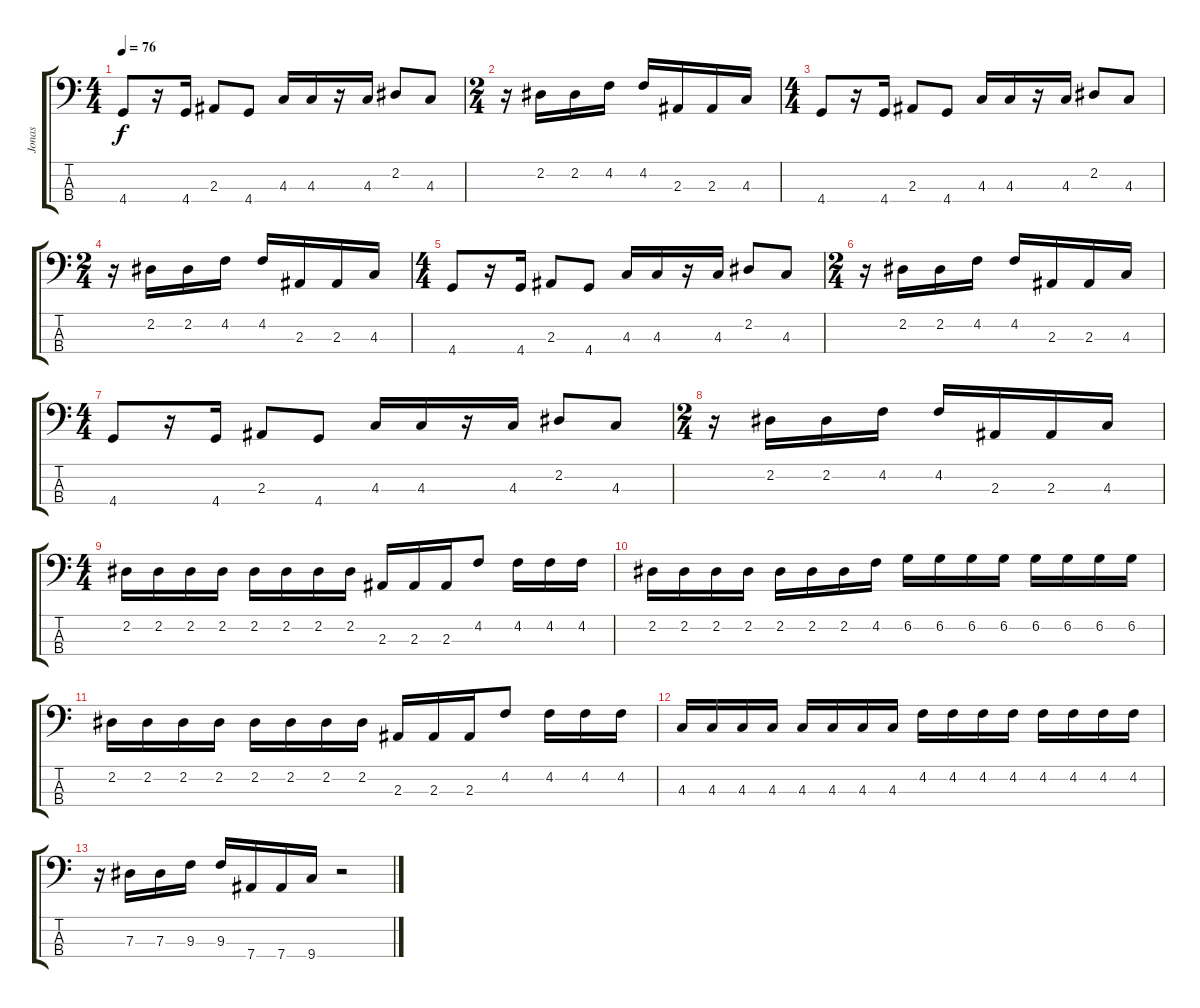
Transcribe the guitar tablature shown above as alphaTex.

\track ("Jonas" "Jonas") {instrument slapbass2}
\staff {score tabs}
\tuning (Gb2 Db2 Ab1 Eb1) {hide}
\ts (4 4)
\tempo 76
\clef f4
\ks c
4.4.8{dy f} r.16 4.4.16 2.3.8 4.4.8 4.3.16 4.3.16 r.16 4.3.16 2.2.8 4.3.8 |
\ts (2 4)
r.16 2.2.16 2.2.16 4.2.16 4.2.16 2.3.16 2.3.16 4.3.16 |
\ts (4 4)
4.4.8 r.16 4.4.16 2.3.8 4.4.8 4.3.16 4.3.16 r.16 4.3.16 2.2.8 4.3.8 |
\ts (2 4)
r.16 2.2.16 2.2.16 4.2.16 4.2.16 2.3.16 2.3.16 4.3.16 |
\ts (4 4)
4.4.8 r.16 4.4.16 2.3.8 4.4.8 4.3.16 4.3.16 r.16 4.3.16 2.2.8 4.3.8 |
\ts (2 4)
r.16 2.2.16 2.2.16 4.2.16 4.2.16 2.3.16 2.3.16 4.3.16 |
\ts (4 4)
4.4.8 r.16 4.4.16 2.3.8 4.4.8 4.3.16 4.3.16 r.16 4.3.16 2.2.8 4.3.8 |
\ts (2 4)
r.16 2.2.16 2.2.16 4.2.16 4.2.16 2.3.16 2.3.16 4.3.16 |
\ts (4 4)
2.2.16 2.2.16 2.2.16 2.2.16 2.2.16 2.2.16 2.2.16 2.2.16 2.3.16 2.3.16 2.3.16 4.2.8 4.2.16 4.2.16 4.2.16 |
2.2.16 2.2.16 2.2.16 2.2.16 2.2.16 2.2.16 2.2.16 4.2.16 6.2.16 6.2.16 6.2.16 6.2.16 6.2.16 6.2.16 6.2.16 6.2.16 |
2.2.16 2.2.16 2.2.16 2.2.16 2.2.16 2.2.16 2.2.16 2.2.16 2.3.16 2.3.16 2.3.16 4.2.8 4.2.16 4.2.16 4.2.16 |
4.3.16 4.3.16 4.3.16 4.3.16 4.3.16 4.3.16 4.3.16 4.3.16 4.2.16 4.2.16 4.2.16 4.2.16 4.2.16 4.2.16 4.2.16 4.2.16 |
r.16 7.3.16 7.3.16 9.3.16 9.3.16 7.4.16 7.4.16 9.4.16 r.2
